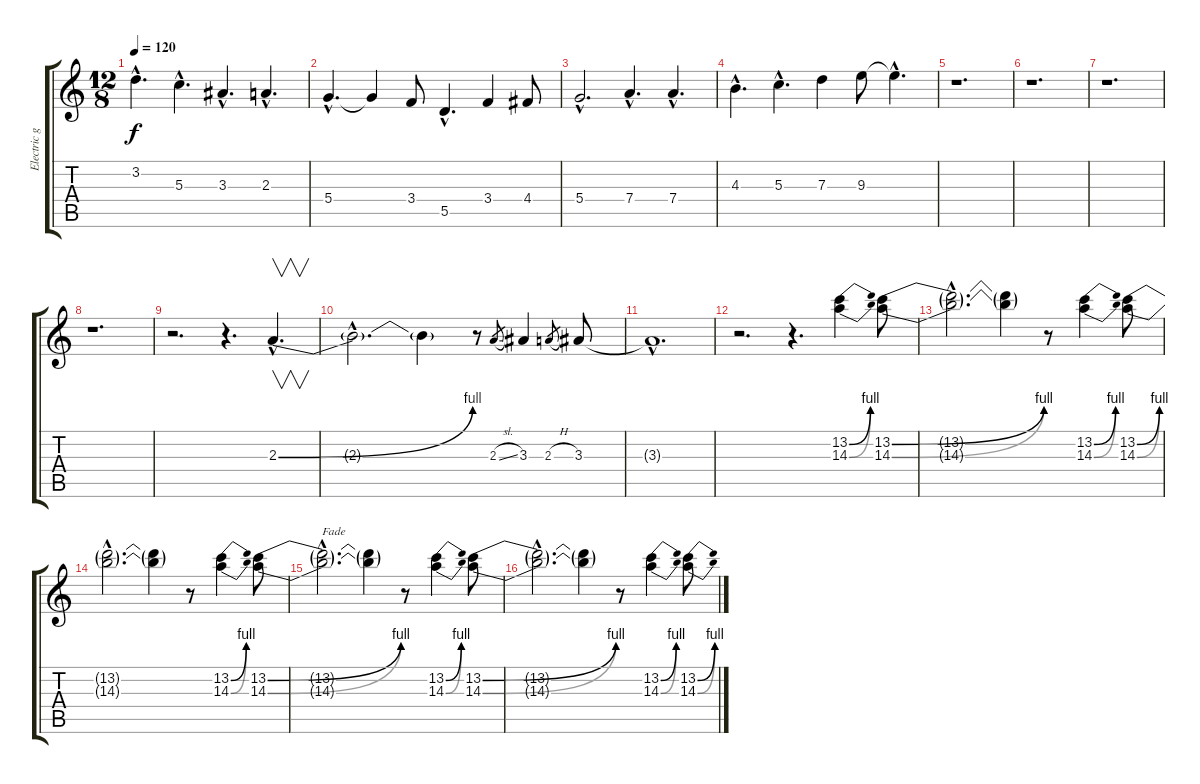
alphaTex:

\track ("Electric guitar 4" "Electric g") {instrument overdrivenguitar}
\staff {score tabs}
\tuning (E4 B3 G3 D3 A2 E2) {hide}
\ts (12 8)
\tempo 120
\clef g2
\ks c
3.2{hac}.4{d dy f} 5.3{hac}.4{d} 3.3{hac}.4{d} 2.3{hac}.4{d} |
5.4{hac}.4{d} 5.4{t}.4 3.4.8 5.5{hac}.4{d} 3.4.4 4.4.8 |
5.4{hac}.2{d} 7.4{hac}.4{d} 7.4{hac}.4{d} |
4.3{hac}.4{d} 5.3{hac}.4{d} 7.3.4 9.3.8 9.3{hac t}.4{d} |
r.1{d} |
r.1{d} |
r.1{d} |
r.1{d} |
r.2{d} r.4{d} 2.3{be (bend 0 0 60 4) hac}.4{v d} |
2.3{hac t}.2{d} 2.3{t}.4 r.8 2.3{sl}.8{gr} 3.3.4 2.3{h}.8{gr} 3.3.8 |
3.3{hac t}.1{d} |
r.2{d} r.4{d} (13.2{be (bend 0 0 60 4)} 14.3{be (bend 0 0 60 4)}).4 (13.2{be (bend 0 0 60 4)} 14.3{be (bend 0 0 60 4)}).8 |
(13.2{hac t} 14.3{hac t}).2{d} (13.2{t} 14.3{t}).4 r.8 (13.2{be (bend 0 0 60 4)} 14.3{be (bend 0 0 60 4)}).4 (13.2{be (bend 0 0 60 4)} 14.3{be (bend 0 0 60 4)}).8 |
(13.2{hac t} 14.3{hac t}).2{d} (13.2{t} 14.3{t}).4 r.8 (13.2{be (bend 0 0 60 4)} 14.3{be (bend 0 0 60 4)}).4 (13.2{be (bend 0 0 60 4)} 14.3{be (bend 0 0 60 4)}).8 |
(13.2{hac t} 14.3{hac t}).2{d txt "Fade"} (13.2{t} 14.3{t}).4 r.8 (13.2{be (bend 0 0 60 4)} 14.3{be (bend 0 0 60 4)}).4 (13.2{be (bend 0 0 60 4)} 14.3{be (bend 0 0 60 4)}).8 |
(13.2{hac t} 14.3{hac t}).2{d} (13.2{t} 14.3{t}).4 r.8 (13.2{be (bend 0 0 60 4)} 14.3{be (bend 0 0 60 4)}).4 (13.2{be (bend 0 0 60 4)} 14.3{be (bend 0 0 60 4)}).8
